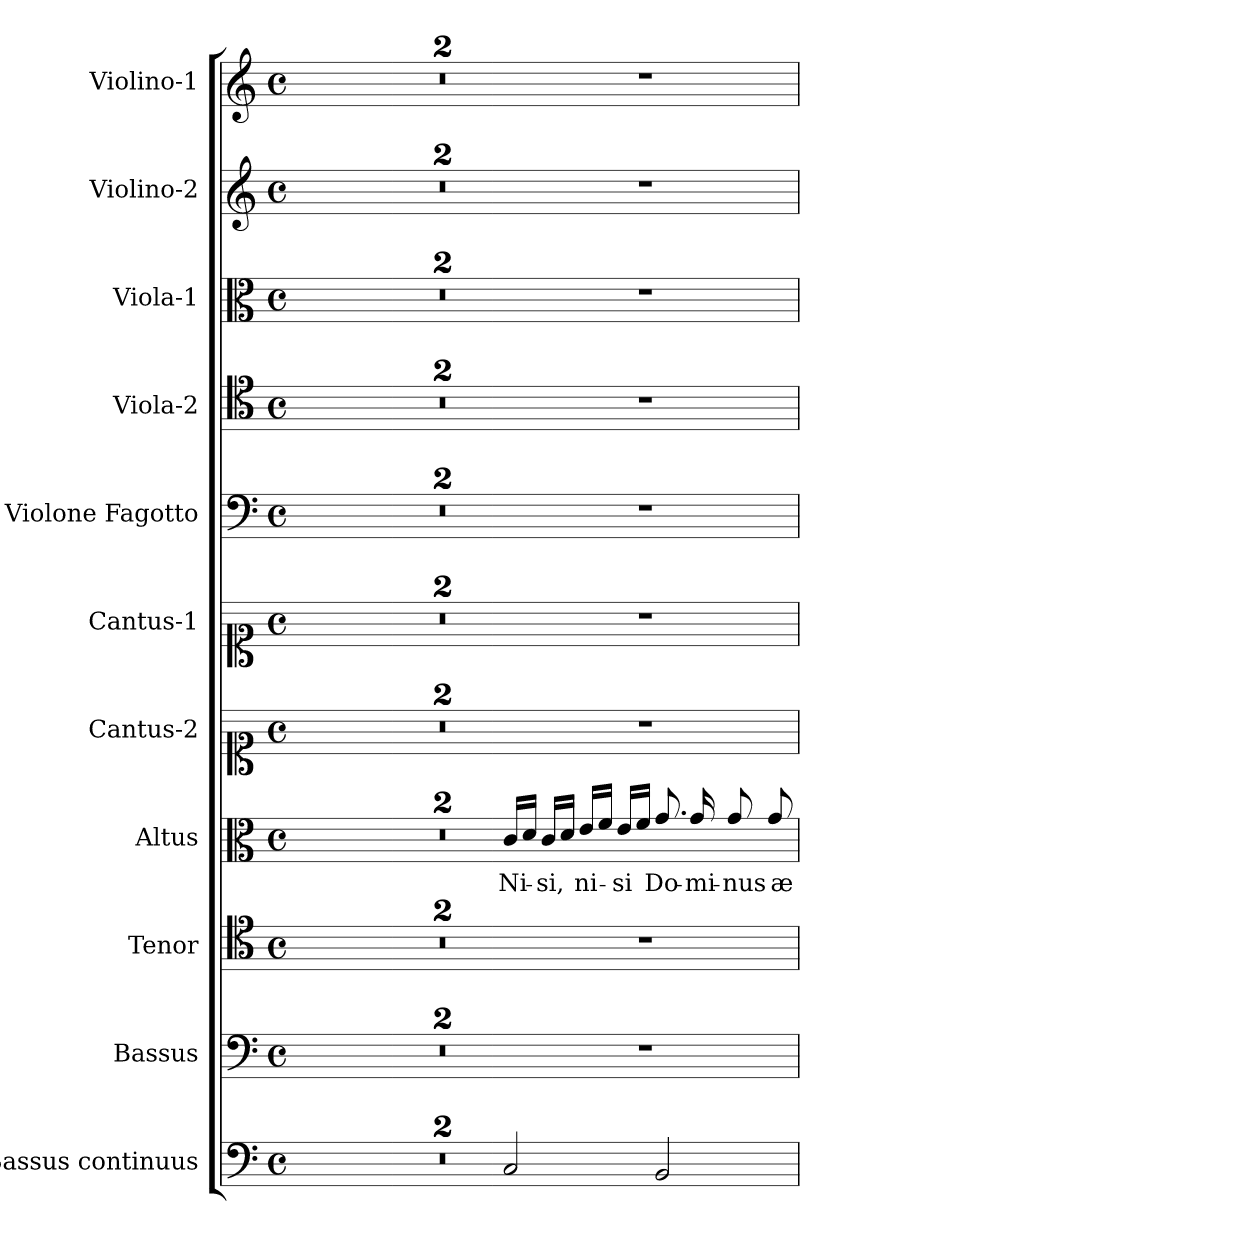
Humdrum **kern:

**kern	**kern	**kern	**kern	**text	**kern	**kern	**kern	**kern	**kern	**kern	**kern
*part11	*part10	*part9	*part8	*part8	*part7	*part6	*part5	*part4	*part3	*part2	*part1
*staff11	*staff10	*staff9	*staff8	*staff8	*staff7	*staff6	*staff5	*staff4	*staff3	*staff2	*staff1
*I"Bassus continuus	*I"Bassus	*I"Tenor	*I"Altus	*	*I"Cantus-2	*I"Cantus-1	*I"Violone Fagotto	*I"Viola-2	*I"Viola-1	*I"Violino-2	*I"Violino-1
*clefF4	*clefF4	*clefC4	*clefC3	*	*clefC1	*clefC1	*clefF4	*clefC4	*clefC3	*clefG2	*clefG2
*k[]	*k[]	*k[]	*k[]	*	*k[]	*k[]	*k[]	*k[]	*k[]	*k[]	*k[]
*C:	*C:	*C:	*C:	*	*C:	*C:	*C:	*C:	*C:	*C:	*C:
*M4/4	*M4/4	*M4/4	*M4/4	*	*M4/4	*M4/4	*M4/4	*M4/4	*M4/4	*M4/4	*M4/4
*met(c)	*met(c)	*met(c)	*met(c)	*	*met(c)	*met(c)	*met(c)	*met(c)	*met(c)	*met(c)	*met(c)
=1	=1	=1	=1	=1	=1	=1	=1	=1	=1	=1	=1
1ryy	1ryy	1ryy	1ryy	.	1ryy	1ryy	1ryy	1ryy	1ryy	1ryy	1ryy
=2-	=2-	=2-	=2-	=2-	=2-	=2-	=2-	=2-	=2-	=2-	=2-
1r	1r	1r	1r	.	1r	1r	1r	1r	1r	1r	1r
=3	=3	=3	=3	=3	=3	=3	=3	=3	=3	=3	=3
*	*	*clefGv2	*clefG2	*	*clefG2	*clefG2	*	*clefC3	*	*	*
1ryy	1ryy	1ryy	1ryy	.	1ryy	1ryy	1ryy	1ryy	1ryy	1ryy	1ryy
=3X1-	=3X1-	=3X1-	=3X1-	=3X1-	=3X1-	=3X1-	=3X1-	=3X1-	=3X1-	=3X1-	=3X1-
!	!	!	!	!LO:LY:b	!	!	!	!	!	!	!
2C/	1r	1r	16c/LL	Ni-	1r	1r	1r	1r	1r	1r	1r
.	.	.	16d/JJ	.	.	.	.	.	.	.	.
!	!	!	!	!LO:LY:b	!	!	!	!	!	!	!
.	.	.	16c/LL	-si,	.	.	.	.	.	.	.
.	.	.	16d/JJ	.	.	.	.	.	.	.	.
!	!	!	!	!LO:LY:b	!	!	!	!	!	!	!
.	.	.	16e/LL	ni-	.	.	.	.	.	.	.
.	.	.	16f/JJ	.	.	.	.	.	.	.	.
!	!	!	!	!LO:LY:b	!	!	!	!	!	!	!
.	.	.	16e/LL	-si	.	.	.	.	.	.	.
.	.	.	16f/JJ	.	.	.	.	.	.	.	.
!	!	!	!	!LO:LY:b	!	!	!	!	!	!	!
2BB/	.	.	8.g/	Do-	.	.	.	.	.	.	.
!	!	!	!	!LO:LY:b	!	!	!	!	!	!	!
.	.	.	16g/	-mi-	.	.	.	.	.	.	.
!	!	!	!	!LO:LY:b	!	!	!	!	!	!	!
.	.	.	8g/	-nus	.	.	.	.	.	.	.
!	!	!	!	!LO:LY:b	!	!	!	!	!	!	!
.	.	.	8g/	æ-	.	.	.	.	.	.	.
=	=	=	=	=	=	=	=	=	=	=	=
*-	*-	*-	*-	*-	*-	*-	*-	*-	*-	*-	*-
